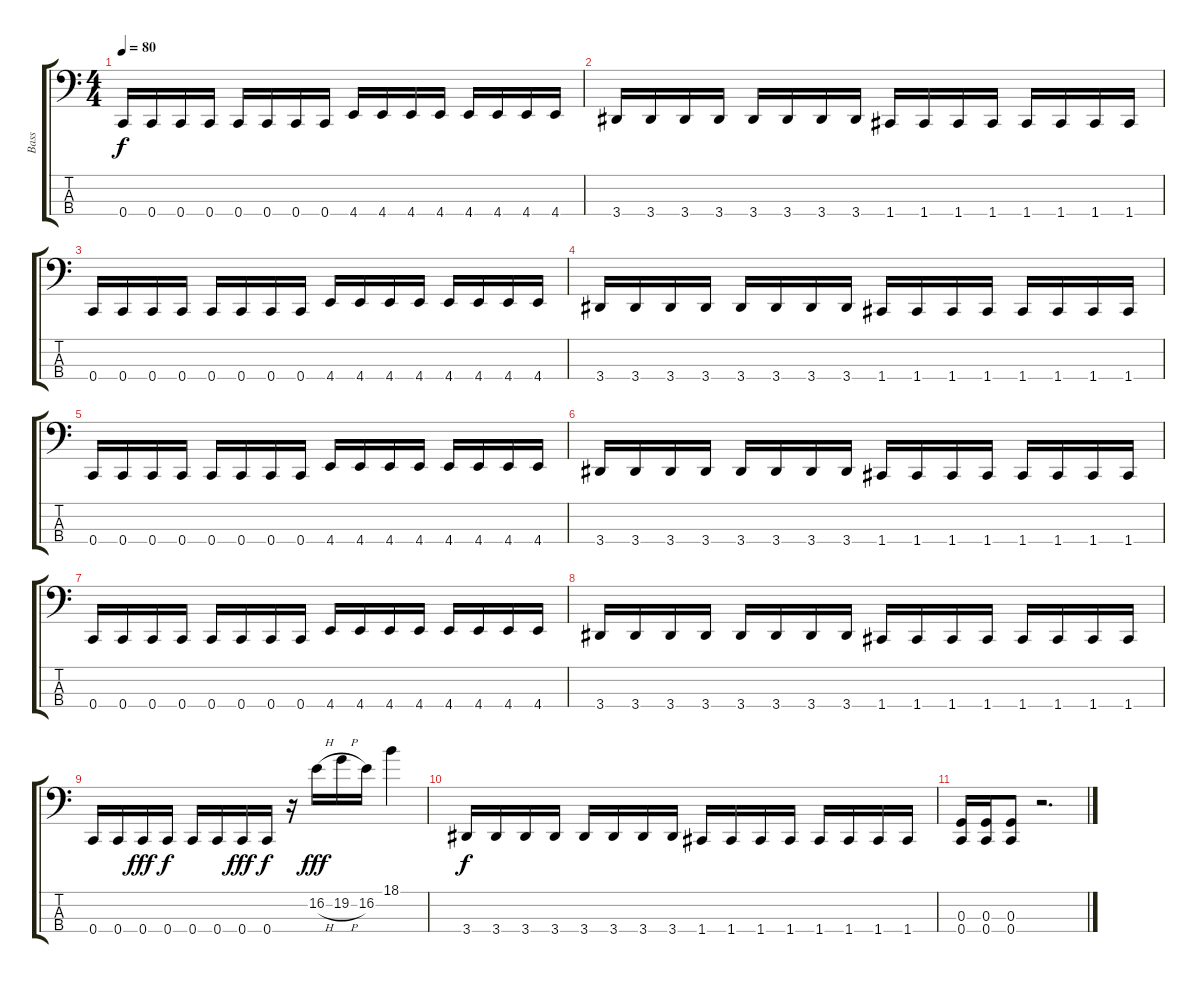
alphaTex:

\track ("Bass" "Bass") {instrument electricbasspick}
\staff {score tabs}
\tuning (F2 C2 G1 C1) {hide}
\ts (4 4)
\tempo 80
\clef f4
\ks c
0.4.16{dy f} 0.4.16 0.4.16 0.4.16 0.4.16 0.4.16 0.4.16 0.4.16 4.4.16 4.4.16 4.4.16 4.4.16 4.4.16 4.4.16 4.4.16 4.4.16 |
3.4.16 3.4.16 3.4.16 3.4.16 3.4.16 3.4.16 3.4.16 3.4.16 1.4.16 1.4.16 1.4.16 1.4.16 1.4.16 1.4.16 1.4.16 1.4.16 |
0.4.16 0.4.16 0.4.16 0.4.16 0.4.16 0.4.16 0.4.16 0.4.16 4.4.16 4.4.16 4.4.16 4.4.16 4.4.16 4.4.16 4.4.16 4.4.16 |
3.4.16 3.4.16 3.4.16 3.4.16 3.4.16 3.4.16 3.4.16 3.4.16 1.4.16 1.4.16 1.4.16 1.4.16 1.4.16 1.4.16 1.4.16 1.4.16 |
0.4.16 0.4.16 0.4.16 0.4.16 0.4.16 0.4.16 0.4.16 0.4.16 4.4.16 4.4.16 4.4.16 4.4.16 4.4.16 4.4.16 4.4.16 4.4.16 |
3.4.16 3.4.16 3.4.16 3.4.16 3.4.16 3.4.16 3.4.16 3.4.16 1.4.16 1.4.16 1.4.16 1.4.16 1.4.16 1.4.16 1.4.16 1.4.16 |
0.4.16 0.4.16 0.4.16 0.4.16 0.4.16 0.4.16 0.4.16 0.4.16 4.4.16 4.4.16 4.4.16 4.4.16 4.4.16 4.4.16 4.4.16 4.4.16 |
3.4.16 3.4.16 3.4.16 3.4.16 3.4.16 3.4.16 3.4.16 3.4.16 1.4.16 1.4.16 1.4.16 1.4.16 1.4.16 1.4.16 1.4.16 1.4.16 |
0.4.16 0.4.16 0.4.16{dy fff} 0.4.16{dy f} 0.4.16 0.4.16 0.4.16{dy fff} 0.4.16{dy f} r.16 16.2{h}.16{dy fff} 19.2{h}.16 16.2.16 18.1.4 |
3.4.16{dy f} 3.4.16 3.4.16 3.4.16 3.4.16 3.4.16 3.4.16 3.4.16 1.4.16 1.4.16 1.4.16 1.4.16 1.4.16 1.4.16 1.4.16 1.4.16 |
(0.3 0.4).16 (0.3 0.4).16 (0.3 0.4).8 r.2{d}
